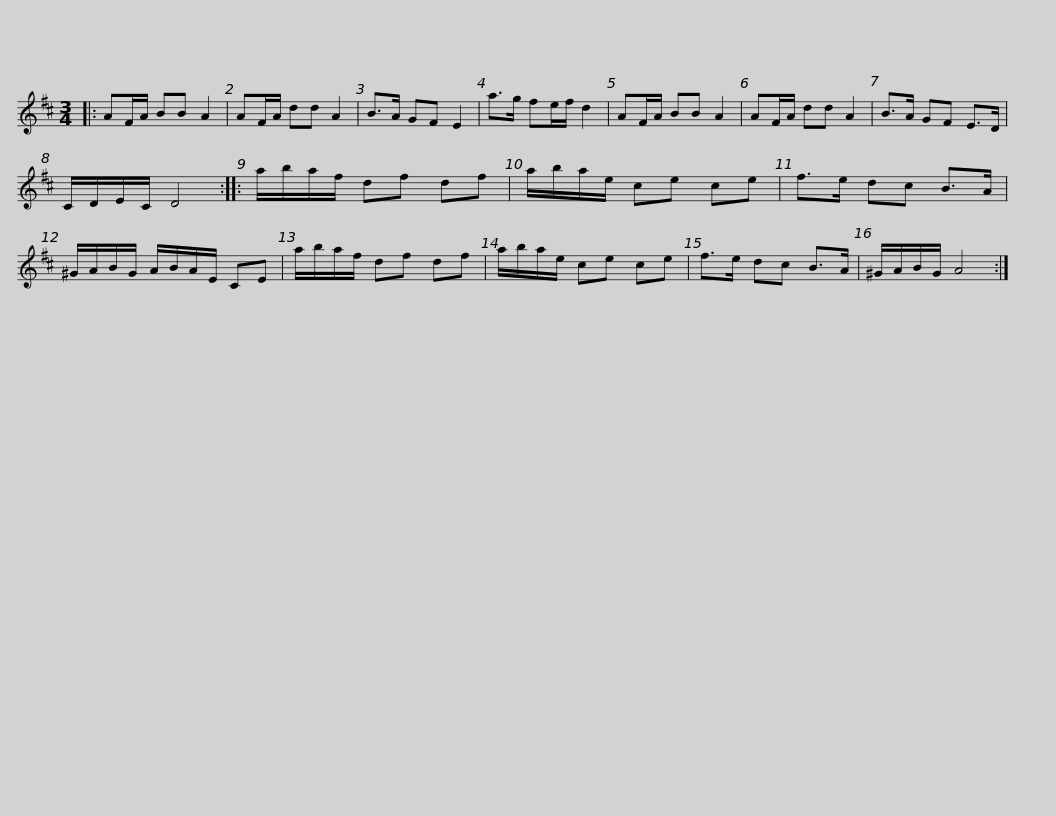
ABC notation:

X:1
L:1/8
M:3/4
I:linebreak $
K:D
V:1 treble
V:1
|: AF/A/ BB A2 | AF/A/ dd A2 | B>A GF E2 | a>g fe/f/ d2 | AF/A/ BB A2 | %5
 AF/A/ dd A2 | B>A GF E>D |$ C/D/E/C/ D4 :: a/b/a/f/ df df | a/b/a/e/ ce ce | %10
 f>e dc B>A | ^G/A/B/G/ A/B/A/E/ CE |$ a/b/a/f/ df df | a/b/a/e/ ce ce | f>e dc B>A | %15
 ^G/A/B/G/ A4 :| %16
